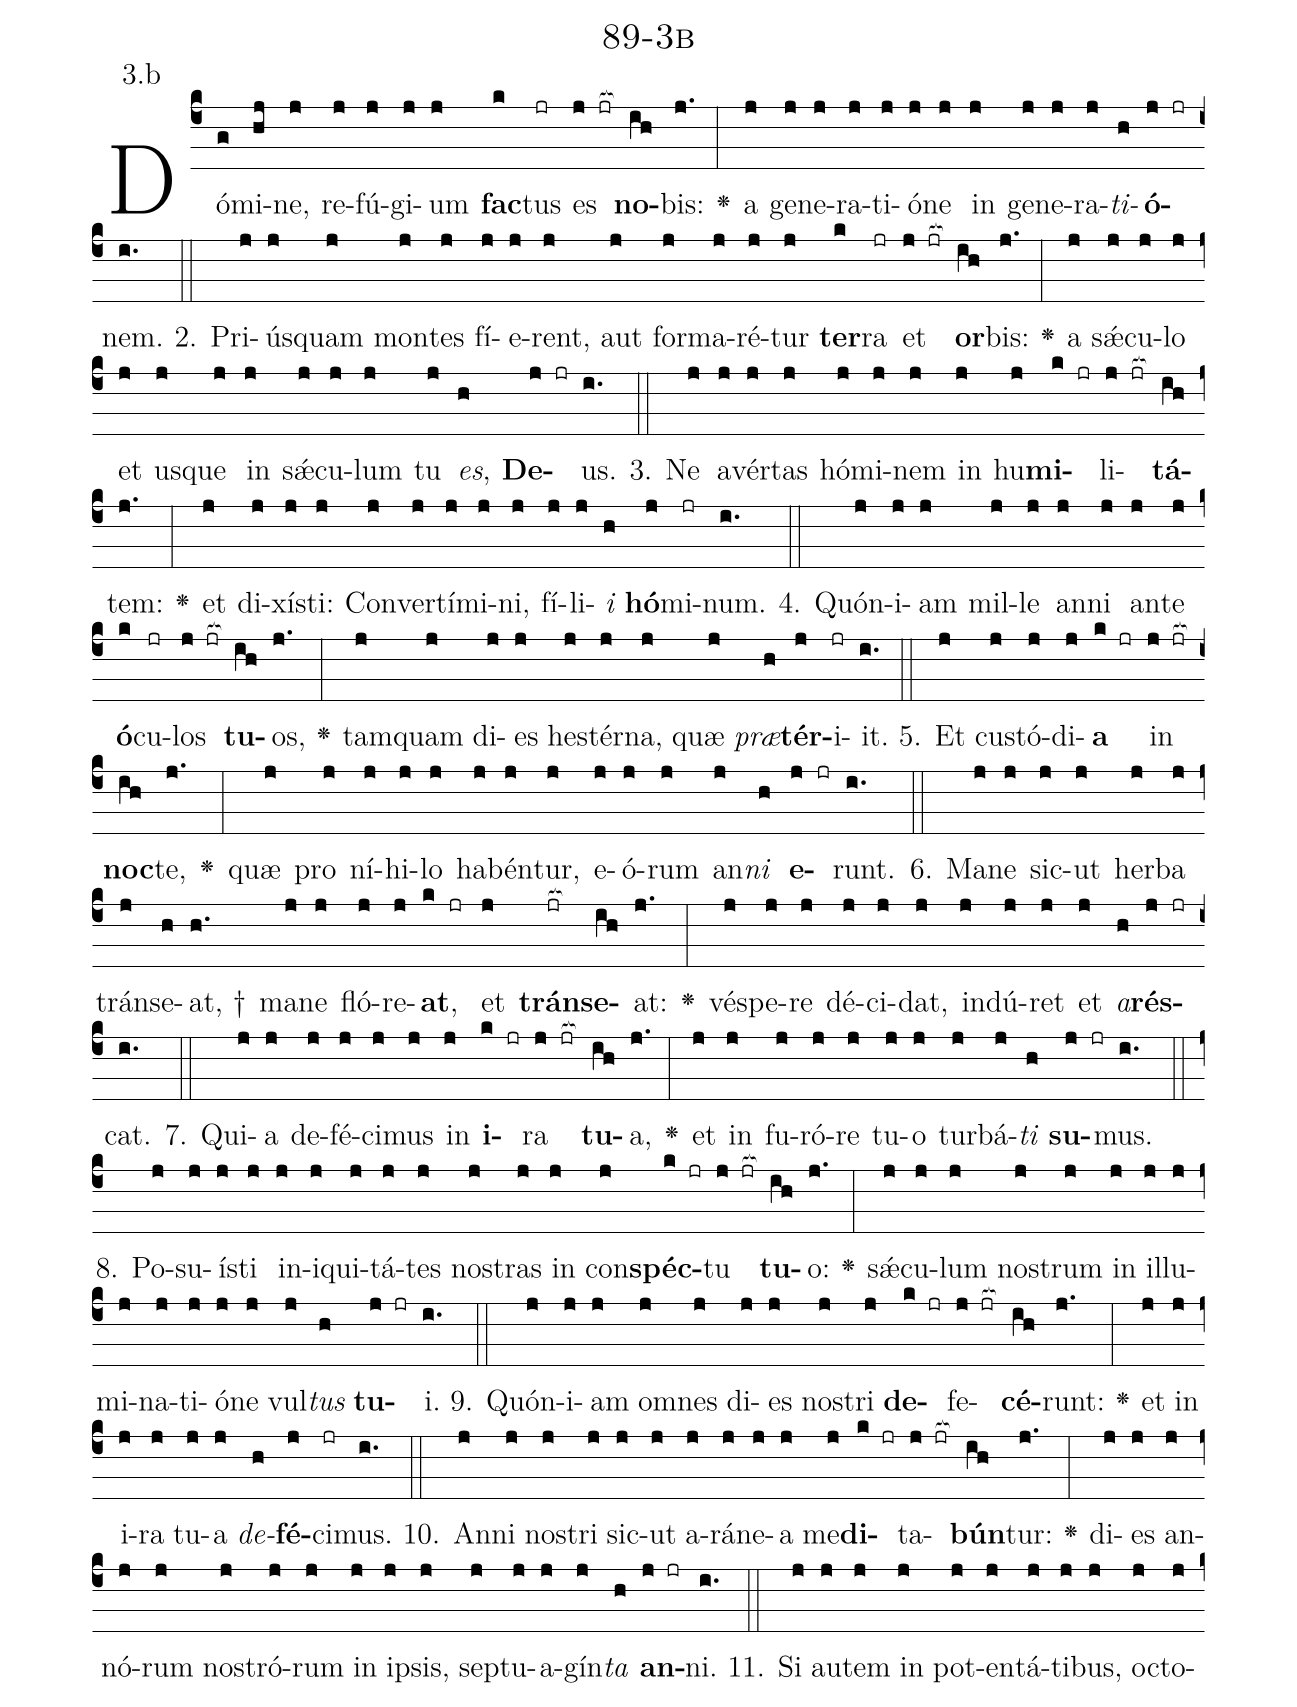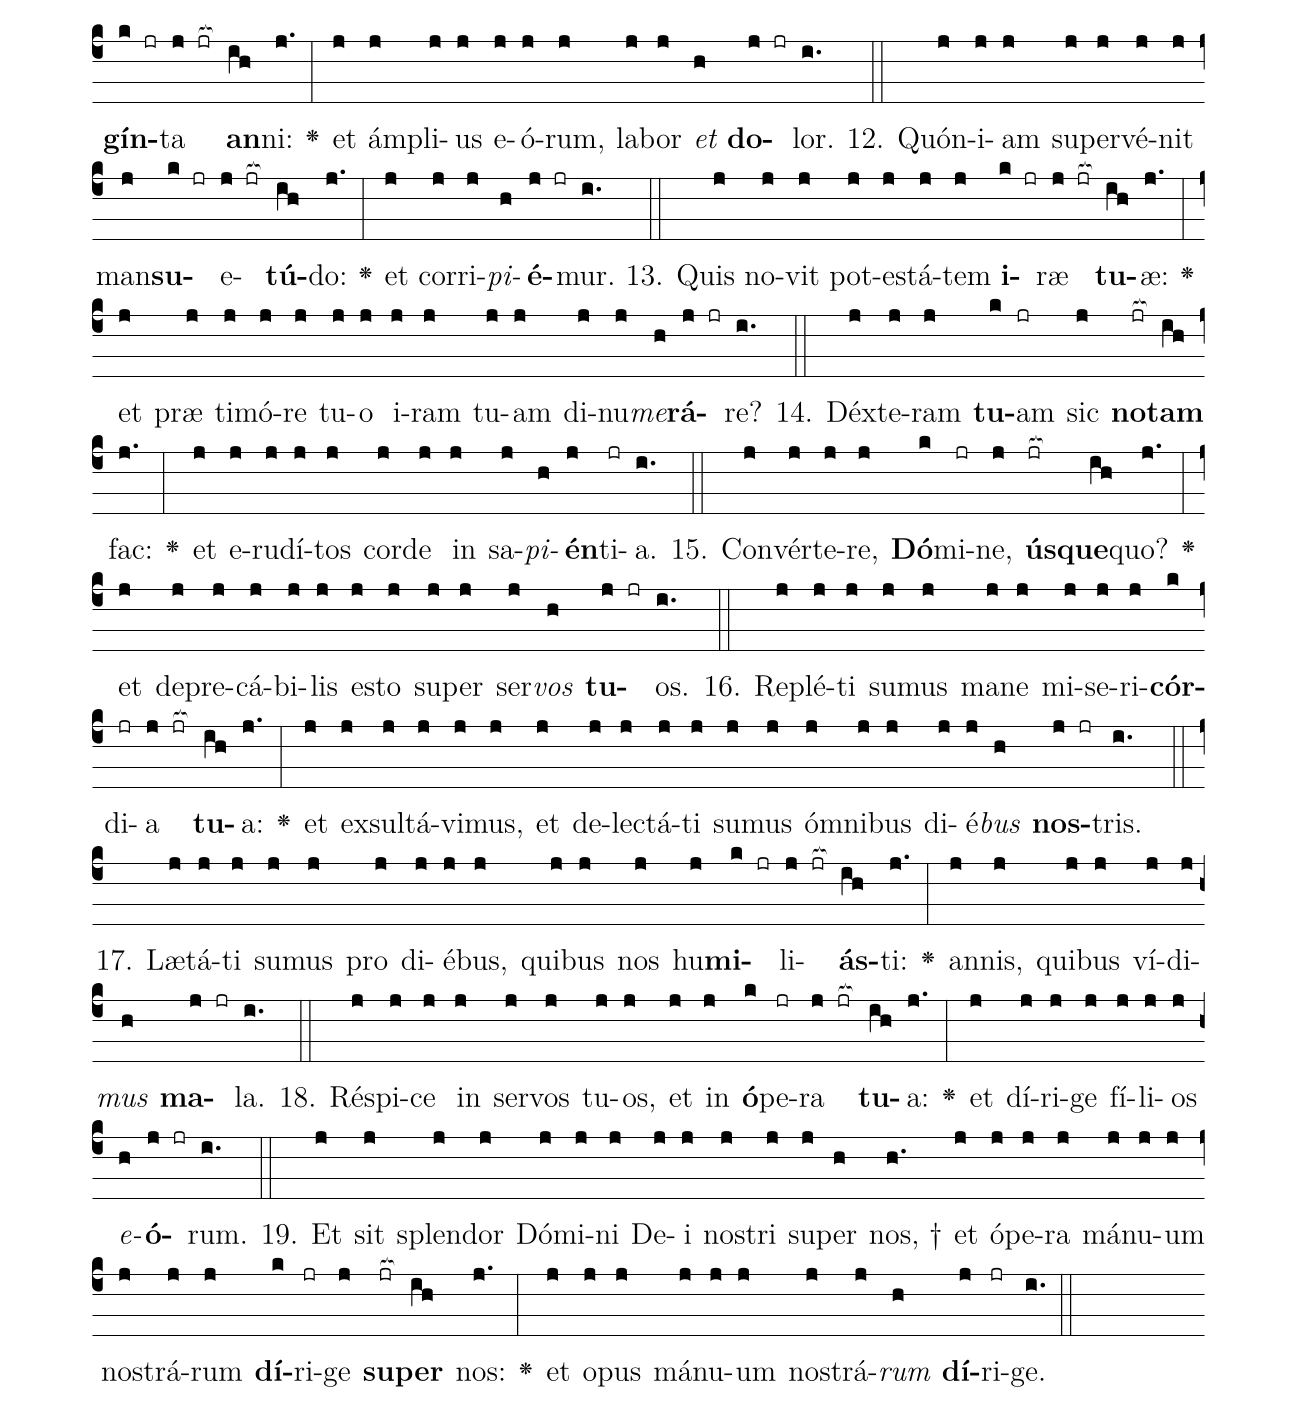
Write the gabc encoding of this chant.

name: 89-3b;
annotation: 3.b;
%%
(c4)Dó(g)mi(hj)ne,(j) re(j)fú(j)gi(j)um(j) <b>fac</b>(k)tus(jr) es(j jr[ocb:1{]) <b>no</b>(ih[ocb:0}])bis:(j.) <v>\greheightstar</v>(:) a(j) ge(j)ne(j)ra(j)ti(j)ó(j)ne(j) in(j) ge(j)ne(j)ra(j)<i>ti</i>(h)<b>ó</b>(j jr)nem.(i.) (::)
2. Pri(j)ús(j)quam(j) mon(j)tes(j) fí(j)e(j)rent,(j) aut(j) for(j)ma(j)ré(j)tur(j) <b>ter</b>(k)ra(jr) et(j jr[ocb:1{]) <b>or</b>(ih[ocb:0}])bis:(j.) <v>\greheightstar</v>(:) a(j) sǽ(j)cu(j)lo(j) et(j) us(j)que(j) in(j) sǽ(j)cu(j)lum(j) tu(j) <i>es</i>,(h) <b>De</b>(j jr)us.(i.) (::)
3. Ne(j) a(j)vér(j)tas(j) hó(j)mi(j)nem(j) in(j) hu(j)<b>mi</b>(k jr)li(j jr[ocb:1{])<b>tá</b>(ih[ocb:0}])tem:(j.) <v>\greheightstar</v>(:) et(j) di(j)xís(j)ti:(j) Con(j)ver(j)tí(j)mi(j)ni,(j) fí(j)li(j)<i>i</i>(h) <b>hó</b>(j)mi(jr)num.(i.) (::)
4. Quón(j)i(j)am(j) mil(j)le(j) an(j)ni(j) an(j)te(j) <b>ó</b>(k)cu(jr)los(j jr[ocb:1{]) <b>tu</b>(ih[ocb:0}])os,(j.) <v>\greheightstar</v>(:) tam(j)quam(j) di(j)es(j) hes(j)tér(j)na,(j) quæ(j) <i>præ</i>(h)<b>tér</b>(j)i(jr)it.(i.) (::)
5. Et(j) cus(j)tó(j)di(j)<b>a</b>(k jr) in(j jr[ocb:1{]) <b>noc</b>(ih[ocb:0}])te,(j.) <v>\greheightstar</v>(:) quæ(j) pro(j) ní(j)hi(j)lo(j) ha(j)bén(j)tur,(j) e(j)ó(j)rum(j) an(j)<i>ni</i>(h) <b>e</b>(j jr)runt.(i.) (::)
6. Ma(j)ne(j) sic(j)ut(j) her(j)ba(j) tráns(j)e(h)at, †(h.) ma(j)ne(j) fló(j)re(j)<b>at</b>,(k jr) et(j) <b>tráns</b>(jr[ocb:1{])<b>e</b>(ih[ocb:0}])at:(j.) <v>\greheightstar</v>(:) vés(j)pe(j)re(j) dé(j)ci(j)dat,(j) in(j)dú(j)ret(j) et(j) <i>a</i>(h)<b>rés</b>(j jr)cat.(i.) (::)
7. Qui(j)a(j) de(j)fé(j)ci(j)mus(j) in(j) <b>i</b>(k jr)ra(j jr[ocb:1{]) <b>tu</b>(ih[ocb:0}])a,(j.) <v>\greheightstar</v>(:) et(j) in(j) fu(j)ró(j)re(j) tu(j)o(j) tur(j)bá(j)<i>ti</i>(h) <b>su</b>(j jr)mus.(i.) (::)
8. Po(j)su(j)ís(j)ti(j) in(j)i(j)qui(j)tá(j)tes(j) nos(j)tras(j) in(j) con(j)<b>spéc</b>(k jr)tu(j jr[ocb:1{]) <b>tu</b>(ih[ocb:0}])o:(j.) <v>\greheightstar</v>(:) sǽ(j)cu(j)lum(j) nos(j)trum(j) in(j) il(j)lu(j)mi(j)na(j)ti(j)ó(j)ne(j) vul(j)<i>tus</i>(h) <b>tu</b>(j jr)i.(i.) (::)
9. Quón(j)i(j)am(j) om(j)nes(j) di(j)es(j) nos(j)tri(j) <b>de</b>(k jr)fe(j jr[ocb:1{])<b>cé</b>(ih[ocb:0}])runt:(j.) <v>\greheightstar</v>(:) et(j) in(j) i(j)ra(j) tu(j)a(j) <i>de</i>(h)<b>fé</b>(j)ci(jr)mus.(i.) (::)
10. An(j)ni(j) nos(j)tri(j) sic(j)ut(j) a(j)rá(j)ne(j)a(j) me(j)<b>di</b>(k jr)ta(j jr[ocb:1{])<b>bún</b>(ih[ocb:0}])tur:(j.) <v>\greheightstar</v>(:) di(j)es(j) an(j)nó(j)rum(j) nos(j)tró(j)rum(j) in(j) ip(j)sis,(j) sep(j)tu(j)a(j)gín(j)<i>ta</i>(h) <b>an</b>(j jr)ni.(i.) (::)
11. Si(j) au(j)tem(j) in(j) pot(j)en(j)tá(j)ti(j)bus,(j) oc(j)to(j)<b>gín</b>(k jr)ta(j jr[ocb:1{]) <b>an</b>(ih[ocb:0}])ni:(j.) <v>\greheightstar</v>(:) et(j) ám(j)pli(j)us(j) e(j)ó(j)rum,(j) la(j)bor(j) <i>et</i>(h) <b>do</b>(j jr)lor.(i.) (::)
12. Quón(j)i(j)am(j) su(j)per(j)vé(j)nit(j) man(j)<b>su</b>(k jr)e(j jr[ocb:1{])<b>tú</b>(ih[ocb:0}])do:(j.) <v>\greheightstar</v>(:) et(j) cor(j)ri(j)<i>pi</i>(h)<b>é</b>(j jr)mur.(i.) (::)
13. Quis(j) no(j)vit(j) pot(j)es(j)tá(j)tem(j) <b>i</b>(k jr)ræ(j jr[ocb:1{]) <b>tu</b>(ih[ocb:0}])æ:(j.) <v>\greheightstar</v>(:) et(j) præ(j) ti(j)mó(j)re(j) tu(j)o(j) i(j)ram(j) tu(j)am(j) di(j)nu(j)<i>me</i>(h)<b>rá</b>(j jr)re?(i.) (::)
14. Déx(j)te(j)ram(j) <b>tu</b>(k)am(jr) sic(j) <b>no</b>(jr[ocb:1{])<b>tam</b>(ih[ocb:0}]) fac:(j.) <v>\greheightstar</v>(:) et(j) e(j)ru(j)dí(j)tos(j) cor(j)de(j) in(j) sa(j)<i>pi</i>(h)<b>én</b>(j)ti(jr)a.(i.) (::)
15. Con(j)vér(j)te(j)re,(j) <b>Dó</b>(k)mi(jr)ne,(j) <b>ús</b>(jr[ocb:1{])<b>que</b>(ih[ocb:0}])quo?(j.) <v>\greheightstar</v>(:) et(j) de(j)pre(j)cá(j)bi(j)lis(j) es(j)to(j) su(j)per(j) ser(j)<i>vos</i>(h) <b>tu</b>(j jr)os.(i.) (::)
16. Re(j)plé(j)ti(j) su(j)mus(j) ma(j)ne(j) mi(j)se(j)ri(j)<b>cór</b>(k)di(jr)a(j jr[ocb:1{]) <b>tu</b>(ih[ocb:0}])a:(j.) <v>\greheightstar</v>(:) et(j) ex(j)sul(j)tá(j)vi(j)mus,(j) et(j) de(j)lec(j)tá(j)ti(j) su(j)mus(j) óm(j)ni(j)bus(j) di(j)é(j)<i>bus</i>(h) <b>nos</b>(j jr)tris.(i.) (::)
17. Læ(j)tá(j)ti(j) su(j)mus(j) pro(j) di(j)é(j)bus,(j) qui(j)bus(j) nos(j) hu(j)<b>mi</b>(k jr)li(j jr[ocb:1{])<b>ás</b>(ih[ocb:0}])ti:(j.) <v>\greheightstar</v>(:) an(j)nis,(j) qui(j)bus(j) ví(j)di(j)<i>mus</i>(h) <b>ma</b>(j jr)la.(i.) (::)
18. Ré(j)spi(j)ce(j) in(j) ser(j)vos(j) tu(j)os,(j) et(j) in(j) <b>ó</b>(k)pe(jr)ra(j jr[ocb:1{]) <b>tu</b>(ih[ocb:0}])a:(j.) <v>\greheightstar</v>(:) et(j) dí(j)ri(j)ge(j) fí(j)li(j)os(j) <i>e</i>(h)<b>ó</b>(j jr)rum.(i.) (::)
19. Et(j) sit(j) splen(j)dor(j) Dó(j)mi(j)ni(j) De(j)i(j) nos(j)tri(j) su(j)per(h) nos, †(h.) et(j) ó(j)pe(j)ra(j) má(j)nu(j)um(j) nos(j)trá(j)rum(j) <b>dí</b>(k)ri(jr)ge(j) <b>su</b>(jr[ocb:1{])<b>per</b>(ih[ocb:0}]) nos:(j.) <v>\greheightstar</v>(:) et(j) o(j)pus(j) má(j)nu(j)um(j) nos(j)trá(j)<i>rum</i>(h) <b>dí</b>(j)ri(jr)ge.(i.) (::)
